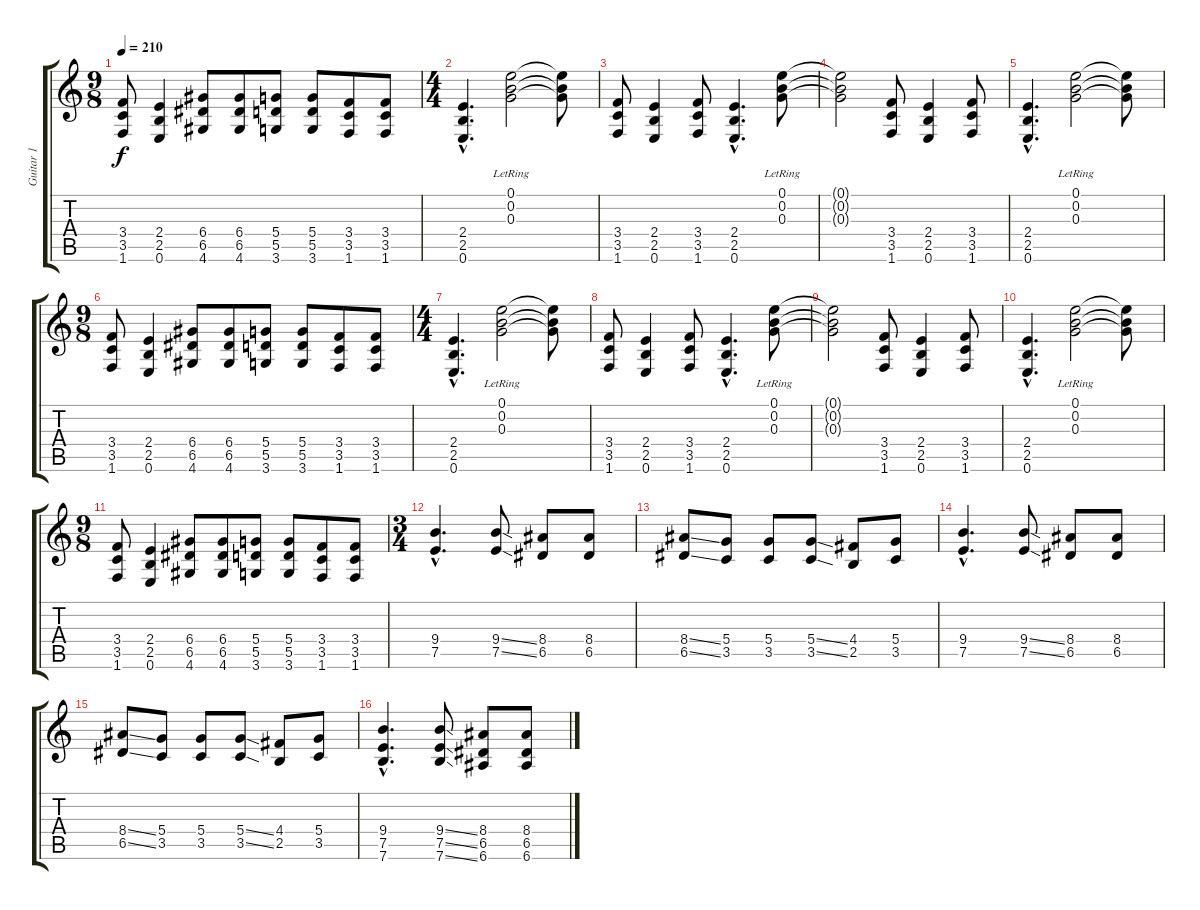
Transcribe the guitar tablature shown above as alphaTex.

\track ("Guitar 1" "Guitar 1") {instrument distortionguitar}
\staff {score tabs}
\tuning (E4 B3 G3 D3 A2 E2) {hide}
\ts (9 8)
\tempo 210
\clef g2
\ks c
(3.4 3.5 1.6).8{dy f} (2.4 2.5 0.6).4 (6.4 6.5 4.6).8 (6.4 6.5 4.6).8 (5.4 5.5 3.6).8 (5.4 5.5 3.6).8 (3.4 3.5 1.6).8 (3.4 3.5 1.6).8 |
\ts (4 4)
(2.4{hac} 2.5{hac} 0.6{hac}).4{d} (0.1{lr} 0.2{lr} 0.3{lr}).2 (0.1{t} 0.2{t} 0.3{t}).8 |
(3.4 3.5 1.6).8 (2.4 2.5 0.6).4 (3.4 3.5 1.6).8 (2.4{hac} 2.5{hac} 0.6{hac}).4{d} (0.1{lr} 0.2{lr} 0.3{lr}).8 |
(0.1{t} 0.2{t} 0.3{t}).2 (3.4 3.5 1.6).8 (2.4 2.5 0.6).4 (3.4 3.5 1.6).8 |
(2.4{hac} 2.5{hac} 0.6{hac}).4{d} (0.1{lr} 0.2{lr} 0.3{lr}).2 (0.1{t} 0.2{t} 0.3{t}).8 |
\ts (9 8)
(3.4 3.5 1.6).8 (2.4 2.5 0.6).4 (6.4 6.5 4.6).8 (6.4 6.5 4.6).8 (5.4 5.5 3.6).8 (5.4 5.5 3.6).8 (3.4 3.5 1.6).8 (3.4 3.5 1.6).8 |
\ts (4 4)
(2.4{hac} 2.5{hac} 0.6{hac}).4{d} (0.1{lr} 0.2{lr} 0.3{lr}).2 (0.1{t} 0.2{t} 0.3{t}).8 |
(3.4 3.5 1.6).8 (2.4 2.5 0.6).4 (3.4 3.5 1.6).8 (2.4{hac} 2.5{hac} 0.6{hac}).4{d} (0.1{lr} 0.2{lr} 0.3{lr}).8 |
(0.1{t} 0.2{t} 0.3{t}).2 (3.4 3.5 1.6).8 (2.4 2.5 0.6).4 (3.4 3.5 1.6).8 |
(2.4{hac} 2.5{hac} 0.6{hac}).4{d} (0.1{lr} 0.2{lr} 0.3{lr}).2 (0.1{t} 0.2{t} 0.3{t}).8 |
\ts (9 8)
(3.4 3.5 1.6).8 (2.4 2.5 0.6).4 (6.4 6.5 4.6).8 (6.4 6.5 4.6).8 (5.4 5.5 3.6).8 (5.4 5.5 3.6).8 (3.4 3.5 1.6).8 (3.4 3.5 1.6).8 |
\ts (3 4)
(9.4{hac} 7.5{hac}).4{d} (9.4{ss} 7.5{ss}).8 (8.4 6.5).8 (8.4 6.5).8 |
(8.4{ss} 6.5{ss}).8 (5.4 3.5).8 (5.4 3.5).8 (5.4{ss} 3.5{ss}).8 (4.4 2.5).8 (5.4 3.5).8 |
(9.4{hac} 7.5{hac}).4{d} (9.4{ss} 7.5{ss}).8 (8.4 6.5).8 (8.4 6.5).8 |
(8.4{ss} 6.5{ss}).8 (5.4 3.5).8 (5.4 3.5).8 (5.4{ss} 3.5{ss}).8 (4.4 2.5).8 (5.4 3.5).8 |
(9.4{hac} 7.5{hac} 7.6{hac}).4{d} (9.4{ss} 7.5{ss} 7.6{ss}).8 (8.4 6.5 6.6).8 (8.4 6.5 6.6).8
